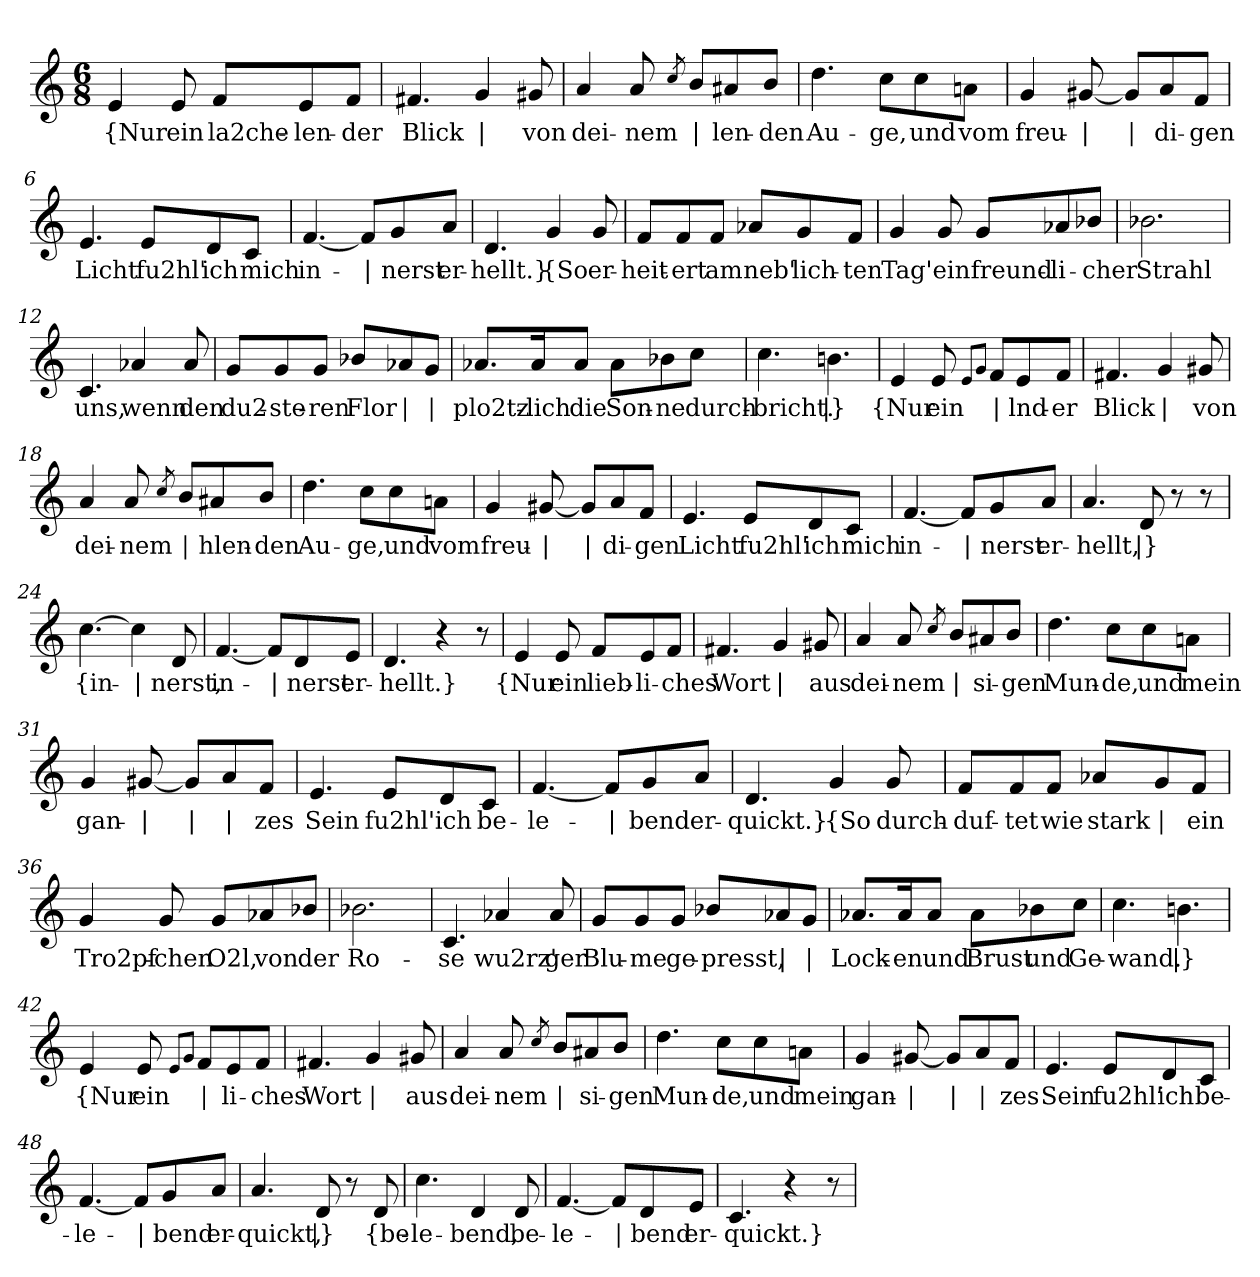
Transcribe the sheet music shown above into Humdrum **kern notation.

**kern	**text
*part1	*part1
*staff1	*staff1
*clefG2	*
*k[]	*
*M6/8	*
=1	=1
!	!LO:LY:b
4e/	{Nur
!	!LO:LY:b
8e/	ein
!	!LO:LY:b
8f/L	la2che-
!	!LO:LY:b
8e/	-len-
!	!LO:LY:b
8f/J	-der
=2	=2
!	!LO:LY:b
4.f#X/	Blick
!	!LO:LY:b
4g/	|
!	!LO:LY:b
8g#X/	von
=3	=3
!	!LO:LY:b
4a/	dei-
!	!LO:LY:b
8a/	-nem
8qcc/	.
!	!LO:LY:b
8b/L	|
!	!LO:LY:b
8a#X/	-len-
!	!LO:LY:b
8b/J	-den
=4	=4
!	!LO:LY:b
4.dd\	Au-
!	!LO:LY:b
8cc\L	-ge,
!	!LO:LY:b
8cc\	und
!	!LO:LY:b
8an\J	vom
=5	=5
!	!LO:LY:b
4g/	freu-
!	!LO:LY:b
[8g#X/	|
!	!LO:LY:b
8g#/L]	|
!	!LO:LY:b
8a/	-di-
!	!LO:LY:b
8f/J	-gen
!!LO:LB:g=z
=6	=6
!	!LO:LY:b
4.e/	Licht
!	!LO:LY:b
8e/L	fu2hl'
!	!LO:LY:b
8d/	ich
!	!LO:LY:b
8c/J	mich
=7	=7
!	!LO:LY:b
[4.f/	in-
!	!LO:LY:b
8f/L]	|
!	!LO:LY:b
8g/	-nerst
!	!LO:LY:b
8a/J	er-
=8	=8
!	!LO:LY:b
4.d/	hellt.}
!	!LO:LY:b
4g/	{So
!	!LO:LY:b
8g/	er-
=9	=9
!	!LO:LY:b
8f/L	-heit-
!	!LO:LY:b
8f/	-ert
!	!LO:LY:b
8f/J	am
!	!LO:LY:b
8a-X/L	neb'
!	!LO:LY:b
8g/	lich-
!	!LO:LY:b
8f/J	-ten
!!LO:LB:g=z
=10	=10
!	!LO:LY:b
4g/	Tag'
!	!LO:LY:b
8g/	ein
!	!LO:LY:b
8g/L	freund-
!	!LO:LY:b
8a-X/	-li-
!	!LO:LY:b
8b-X/J	-cher
=11	=11
!	!LO:LY:b
2.b-X\	Strahl
=12	=12
!	!LO:LY:b
4.c/	uns,
!	!LO:LY:b
4a-X/	wenn
!	!LO:LY:b
8a-/	den
=13	=13
!	!LO:LY:b
8g/L	du2-
!	!LO:LY:b
8g/	-ste-
!	!LO:LY:b
8g/J	-ren
!	!LO:LY:b
8b-X/L	Flor
!	!LO:LY:b
8a-X/	|
!	!LO:LY:b
8g/J	|
=14	=14
!	!LO:LY:b
8.a-X/L	plo2tz-
!	!LO:LY:b
16a-/K	lich
!	!LO:LY:b
8a-/J	die
!	!LO:LY:b
8a-\L	Son-
!	!LO:LY:b
8b-X\	-ne
!	!LO:LY:b
8cc\J	durch-
!!LO:LB:g=z
=15	=15
!	!LO:LY:b
4.cc\	bricht.
!	!LO:LY:b
4.bn\	|}
=16	=16
!	!LO:LY:b
4e/	{Nur
!	!LO:LY:b
8e/	ein
8qe/L	.
8qg/J	.
!	!LO:LY:b
8f/L	|
!	!LO:LY:b
8e/	-lnd-
!	!LO:LY:b
8f/J	-er
=17	=17
!	!LO:LY:b
4.f#X/	Blick
!	!LO:LY:b
4g/	|
!	!LO:LY:b
8g#X/	von
=18	=18
!	!LO:LY:b
4a/	dei-
!	!LO:LY:b
8a/	-nem
8qcc/	.
!	!LO:LY:b
8b/L	|
!	!LO:LY:b
8a#X/	-hlen-
!	!LO:LY:b
8b/J	-den
=19	=19
!	!LO:LY:b
4.dd\	Au-
!	!LO:LY:b
8cc\L	-ge,
!	!LO:LY:b
8cc\	und
!	!LO:LY:b
8an\J	vom
!!LO:LB:g=z
=20	=20
!	!LO:LY:b
4g/	freu-
!	!LO:LY:b
[8g#X/	|
!	!LO:LY:b
8g#/L]	|
!	!LO:LY:b
8a/	-di-
!	!LO:LY:b
8f/J	-gen
=21	=21
!	!LO:LY:b
4.e/	Licht
!	!LO:LY:b
8e/L	fu2hl'
!	!LO:LY:b
8d/	ich
!	!LO:LY:b
8c/J	mich
=22	=22
!	!LO:LY:b
[4.f/	in-
!	!LO:LY:b
8f/L]	|
!	!LO:LY:b
8g/	-nerst
!	!LO:LY:b
8a/J	er-
=23	=23
!	!LO:LY:b
4.a/	hellt,
!	!LO:LY:b
8d/	|}
8r	.
8r	.
=24	=24
!	!LO:LY:b
[4.cc\	{in-
!	!LO:LY:b
4cc\]	|
!	!LO:LY:b
8d/	-nerst,
=25	=25
!	!LO:LY:b
[4.f/	in-
!	!LO:LY:b
8f/L]	|
!	!LO:LY:b
8d/	-nerst
!	!LO:LY:b
8e/J	er-
!!LO:LB:g=z
=26	=26
!	!LO:LY:b
4.d/	-hellt.}
4r	.
8r	.
=27	=27
!	!LO:LY:b
4e/	{Nur
!	!LO:LY:b
8e/	ein
!	!LO:LY:b
8f/L	lieb-
!	!LO:LY:b
8e/	-li-
!	!LO:LY:b
8f/J	-ches
=28	=28
!	!LO:LY:b
4.f#X/	Wort
!	!LO:LY:b
4g/	|
!	!LO:LY:b
8g#X/	aus
=29	=29
!	!LO:LY:b
4a/	dei-
!	!LO:LY:b
8a/	-nem
8qcc/	.
!	!LO:LY:b
8b/L	|
!	!LO:LY:b
8a#X/	-si-
!	!LO:LY:b
8b/J	-gen
=30	=30
!	!LO:LY:b
4.dd\	Mun-
!	!LO:LY:b
8cc\L	-de,
!	!LO:LY:b
8cc\	und
!	!LO:LY:b
8an\J	mein
!!LO:LB:g=z
=31	=31
!	!LO:LY:b
4g/	gan-
!	!LO:LY:b
[8g#X/	|
!	!LO:LY:b
8g#/L]	|
!	!LO:LY:b
8a/	|
!	!LO:LY:b
8f/J	-zes
=32	=32
!	!LO:LY:b
4.e/	Sein
!	!LO:LY:b
8e/L	fu2hl'
!	!LO:LY:b
8d/	ich
!	!LO:LY:b
8c/J	be-
=33	=33
!	!LO:LY:b
[4.f/	-le-
!	!LO:LY:b
8f/L]	|
!	!LO:LY:b
8g/	-bend
!	!LO:LY:b
8a/J	er-
=34	=34
!	!LO:LY:b
4.d/	-quickt.}
!	!LO:LY:b
4g/	{So
!	!LO:LY:b
8g/	durch-
=35	=35
!	!LO:LY:b
8f/L	duf-
!	!LO:LY:b
8f/	-tet
!	!LO:LY:b
8f/J	wie
!	!LO:LY:b
8a-X/L	stark
!	!LO:LY:b
8g/	|
!	!LO:LY:b
8f/J	ein
!!LO:LB:g=z
=36	=36
!	!LO:LY:b
4g/	Tro2pf-
!	!LO:LY:b
8g/	-chen
!	!LO:LY:b
8g/L	O2l,
!	!LO:LY:b
8a-X/	von
!	!LO:LY:b
8b-X/J	der
=37	=37
!	!LO:LY:b
2.b-X\	Ro-
=38	=38
!	!LO:LY:b
4.c/	-se
!	!LO:LY:b
4a-X/	wu2rz'
!	!LO:LY:b
8a-/	ger
=39	=39
!	!LO:LY:b
8g/L	Blu-
!	!LO:LY:b
8g/	-me
!	!LO:LY:b
8g/J	ge-
!	!LO:LY:b
8b-X/L	presst,
!	!LO:LY:b
8a-X/	|
!	!LO:LY:b
8g/J	|
=40	=40
!	!LO:LY:b
8.a-X/L	Lock-
!	!LO:LY:b
16a-/K	-en
!	!LO:LY:b
8a-/J	und
!	!LO:LY:b
8a-\L	Brust
!	!LO:LY:b
8b-X\	und
!	!LO:LY:b
8cc\J	Ge-
!!LO:LB:g=z
=41	=41
!	!LO:LY:b
4.cc\	-wand.
!	!LO:LY:b
4.bn\	|}
=42	=42
!	!LO:LY:b
4e/	{Nur
!	!LO:LY:b
8e/	ein
8qe/L	.
8qg/J	.
!	!LO:LY:b
8f/L	|
!	!LO:LY:b
8e/	-li-
!	!LO:LY:b
8f/J	-ches
=43	=43
!	!LO:LY:b
4.f#X/	Wort
!	!LO:LY:b
4g/	|
!	!LO:LY:b
8g#X/	aus
=44	=44
!	!LO:LY:b
4a/	dei-
!	!LO:LY:b
8a/	-nem
8qcc/	.
!	!LO:LY:b
8b/L	|
!	!LO:LY:b
8a#X/	-si-
!	!LO:LY:b
8b/J	-gen
=45	=45
!	!LO:LY:b
4.dd\	Mun-
!	!LO:LY:b
8cc\L	-de,
!	!LO:LY:b
8cc\	und
!	!LO:LY:b
8an\J	mein
!!LO:LB:g=z
=46	=46
!	!LO:LY:b
4g/	gan-
!	!LO:LY:b
[8g#X/	|
!	!LO:LY:b
8g#/L]	|
!	!LO:LY:b
8a/	|
!	!LO:LY:b
8f/J	-zes
=47	=47
!	!LO:LY:b
4.e/	Sein
!	!LO:LY:b
8e/L	fu2hl'
!	!LO:LY:b
8d/	ich
!	!LO:LY:b
8c/J	be-
=48	=48
!	!LO:LY:b
[4.f/	-le-
!	!LO:LY:b
8f/L]	|
!	!LO:LY:b
8g/	-bend
!	!LO:LY:b
8a/J	er-
=49	=49
!	!LO:LY:b
4.a/	-quickt,
!	!LO:LY:b
8d/	|}
8r	.
!	!LO:LY:b
8d/	{be-
=50	=50
!	!LO:LY:b
4.cc\	-le-
!	!LO:LY:b
4d/	-bend,
!	!LO:LY:b
8d/	be-
=51	=51
!	!LO:LY:b
[4.f/	-le-
!	!LO:LY:b
8f/L]	|
!	!LO:LY:b
8d/	-bend
!	!LO:LY:b
8e/J	er-
!!LO:PB:g=z
=52	=52
!	!LO:LY:b
4.c/	-quickt.}
4r	.
8r	.
=	=
*-	*-
